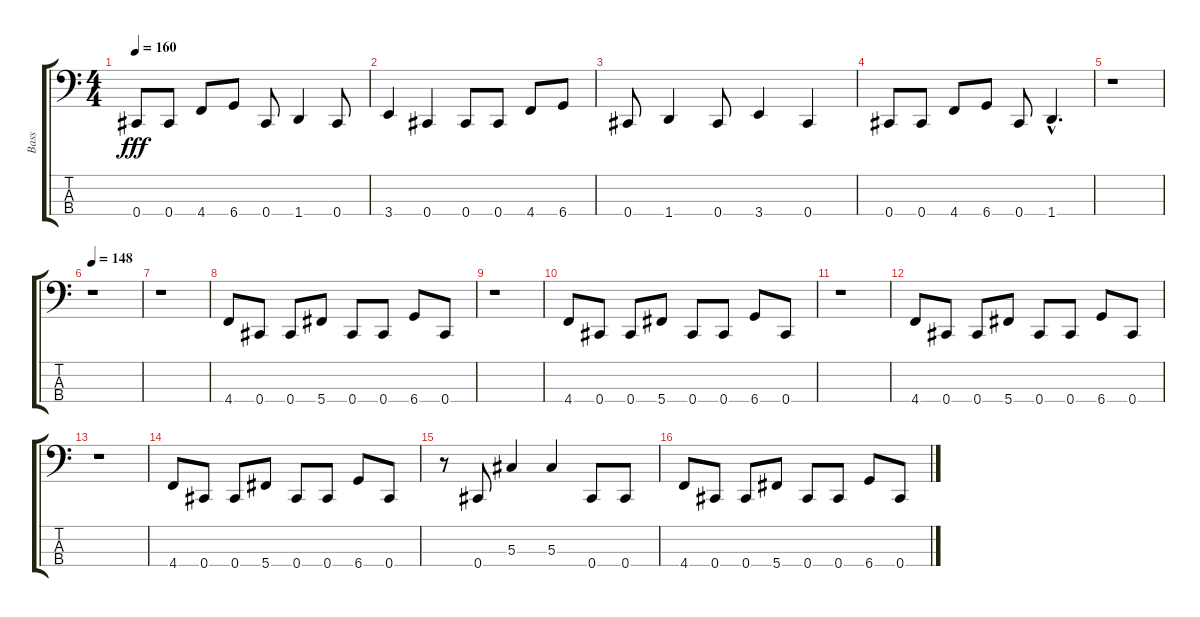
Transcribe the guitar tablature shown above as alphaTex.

\track ("Bass" "Bass") {instrument electricbassfinger}
\staff {score tabs}
\tuning (Gb2 Db2 Ab1 Db1) {hide}
\ts (4 4)
\tempo 160
\clef f4
\ks c
0.4.8{dy fff} 0.4.8 4.4.8 6.4.8 0.4.8 1.4.4 0.4.8 |
3.4.4 0.4.4 0.4.8 0.4.8 4.4.8 6.4.8 |
0.4.8 1.4.4 0.4.8 3.4.4 0.4.4 |
0.4.8 0.4.8 4.4.8 6.4.8 0.4.8 1.4{hac}.4{d} |
r.1 |
\tempo 148
r.1 |
r.1 |
4.4.8 0.4.8 0.4.8 5.4.8 0.4.8 0.4.8 6.4.8 0.4.8 |
r.1 |
4.4.8 0.4.8 0.4.8 5.4.8 0.4.8 0.4.8 6.4.8 0.4.8 |
r.1 |
4.4.8 0.4.8 0.4.8 5.4.8 0.4.8 0.4.8 6.4.8 0.4.8 |
r.1 |
4.4.8 0.4.8 0.4.8 5.4.8 0.4.8 0.4.8 6.4.8 0.4.8 |
r.8 0.4.8 5.3.4 5.3.4 0.4.8 0.4.8 |
4.4.8 0.4.8 0.4.8 5.4.8 0.4.8 0.4.8 6.4.8 0.4.8
